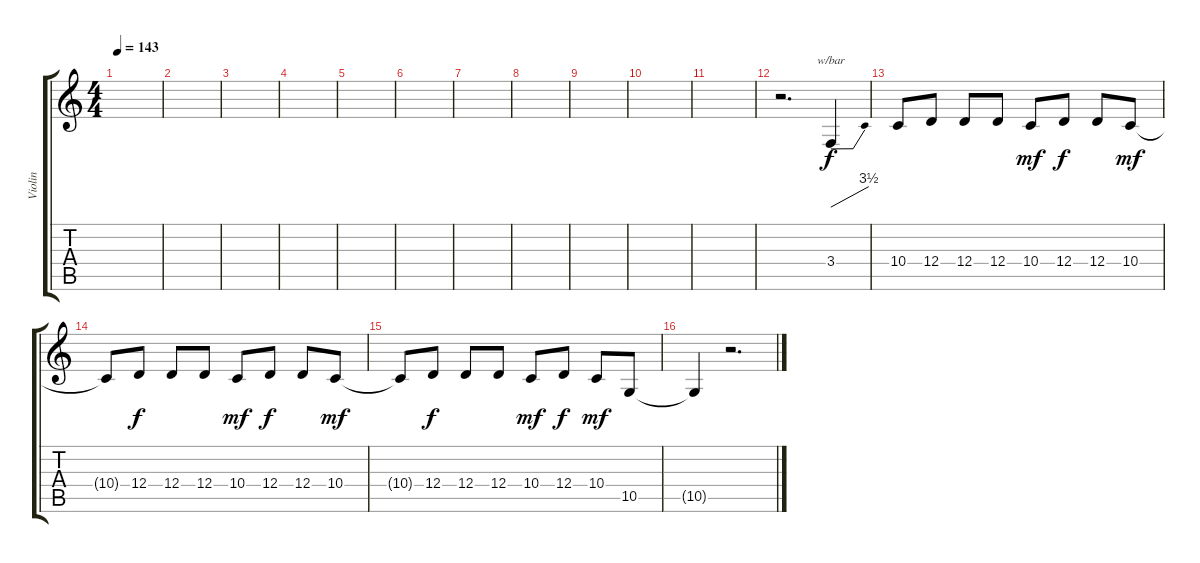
\track ("Violin" "Violin") {instrument violin}
\staff {score tabs}
\tuning (E4 B3 G3 D3 A2 E2) {hide}
\ts (4 4)
\tempo 143
\clef g2
\ks c
|
|
|
|
|
|
|
|
|
|
|
r.2{d} 3.4.4{tbe (dive default 0 0 60 14)} |
10.4.8 12.4.8{dy f} 12.4.8 12.4.8 10.4.8{dy mf} 12.4.8{dy f} 12.4.8 10.4.8{dy mf} |
10.4{t}.8 12.4.8{dy f} 12.4.8 12.4.8 10.4.8{dy mf} 12.4.8{dy f} 12.4.8 10.4.8{dy mf} |
10.4{t}.8 12.4.8{dy f} 12.4.8 12.4.8 10.4.8{dy mf} 12.4.8{dy f} 10.4.8{dy mf} 10.5.8 |
10.5{t}.4 r.2{d}
